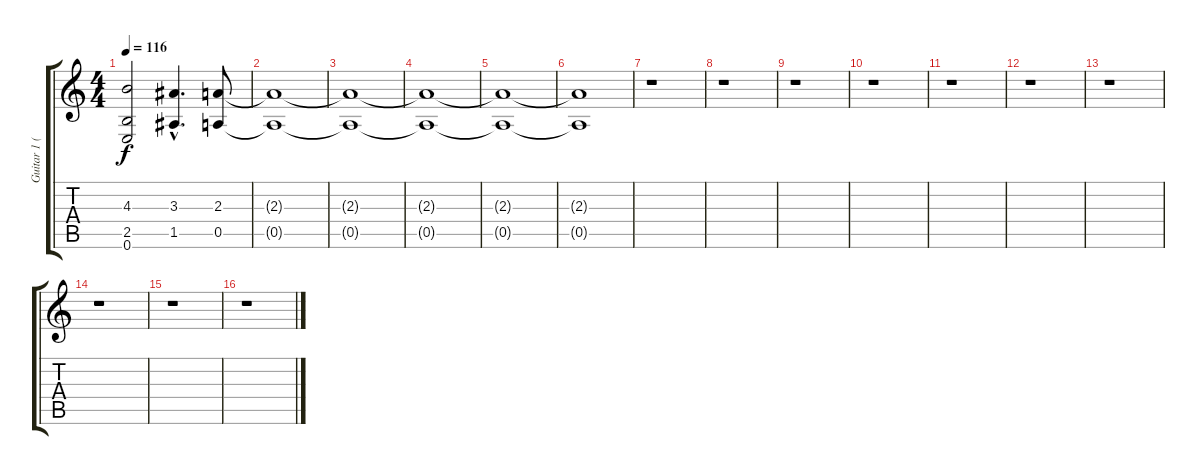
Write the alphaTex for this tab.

\track ("Guitar 1 (Distorted)" "Guitar 1 (") {instrument distortionguitar}
\staff {score tabs}
\tuning (E4 B3 G3 D3 A2 E2) {hide}
\ts (4 4)
\tempo 116
\clef g2
\ks c
(4.3 2.5 0.6).2{dy f} (3.3{hac} 1.5{hac}).4{d} (2.3 0.5).8 |
(2.3{t} 0.5{t}).1 |
(2.3{t} 0.5{t}).1 |
(2.3{t} 0.5{t}).1 |
(2.3{t} 0.5{t}).1 |
(2.3{t} 0.5{t}).1 |
r.1 |
r.1 |
r.1 |
r.1 |
r.1 |
r.1 |
r.1 |
r.1 |
r.1 |
r.1
